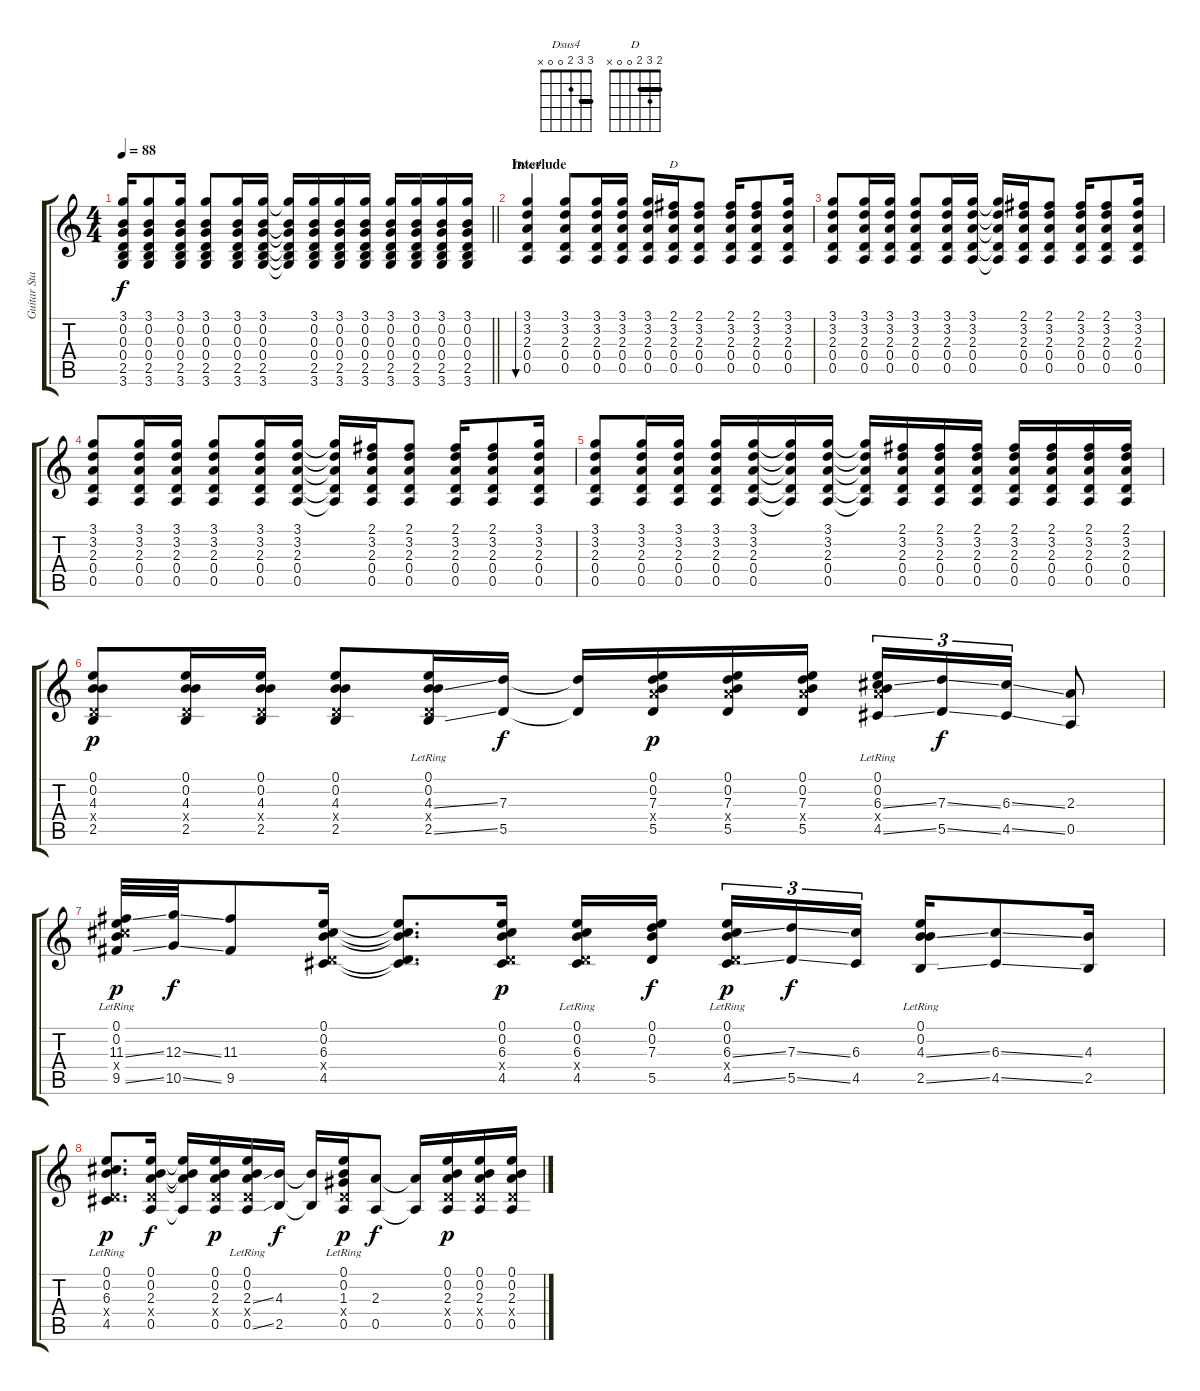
\track ("Guitar Standard Tuning" "Guitar Sta") {instrument electricguitarjazz}
\staff {score tabs}
\tuning (E4 B3 G3 D3 A2 E2) {hide}
\chord ("Dsus4" 3 3 2 0 0 x) {barre 3}
\chord ("D" 2 3 2 0 0 x) {barre 2}
\ts (4 4)
\tempo 88
\clef g2
\barLineRight lightlight
\ks c
(3.1 0.2 0.3 0.4 2.5 3.6).16{dy f} (3.1 0.2 0.3 0.4 2.5 3.6).8 (3.1 0.2 0.3 0.4 2.5 3.6).16 (3.1 0.2 0.3 0.4 2.5 3.6).8 (3.1 0.2 0.3 0.4 2.5 3.6).16 (3.1 0.2 0.3 0.4 2.5 3.6).16 (3.1{t} 0.2{t} 0.3{t} 0.4{t} 2.5{t} 3.6{t}).16 (3.1 0.2 0.3 0.4 2.5 3.6).16 (3.1 0.2 0.3 0.4 2.5 3.6).16 (3.1 0.2 0.3 0.4 2.5 3.6).16 (3.1 0.2 0.3 0.4 2.5 3.6).16 (3.1 0.2 0.3 0.4 2.5 3.6).16 (3.1 0.2 0.3 0.4 2.5 3.6).16 (3.1 0.2 0.3 0.4 2.5 3.6).16 |
\section ("" "Interlude")
(3.1 3.2 2.3 0.4 0.5).4{bu 60 ch "Dsus4"} (3.1 3.2 2.3 0.4 0.5).8 (3.1 3.2 2.3 0.4 0.5).16 (3.1 3.2 2.3 0.4 0.5).16 (3.1 3.2 2.3 0.4 0.5).16 (2.1 3.2 2.3 0.4 0.5).16{ch "D"} (2.1 3.2 2.3 0.4 0.5).8 (2.1 3.2 2.3 0.4 0.5).16 (2.1 3.2 2.3 0.4 0.5).8 (3.1 3.2 2.3 0.4 0.5).16 |
(3.1 3.2 2.3 0.4 0.5).8 (3.1 3.2 2.3 0.4 0.5).16 (3.1 3.2 2.3 0.4 0.5).16 (3.1 3.2 2.3 0.4 0.5).8 (3.1 3.2 2.3 0.4 0.5).16 (3.1 3.2 2.3 0.4 0.5).16 (3.1{t} 3.2{t} 2.3{t} 0.4{t} 0.5{t}).16 (2.1 3.2 2.3 0.4 0.5).16 (2.1 3.2 2.3 0.4 0.5).8 (2.1 3.2 2.3 0.4 0.5).16 (2.1 3.2 2.3 0.4 0.5).8 (3.1 3.2 2.3 0.4 0.5).16 |
(3.1 3.2 2.3 0.4 0.5).8 (3.1 3.2 2.3 0.4 0.5).16 (3.1 3.2 2.3 0.4 0.5).16 (3.1 3.2 2.3 0.4 0.5).8 (3.1 3.2 2.3 0.4 0.5).16 (3.1 3.2 2.3 0.4 0.5).16 (3.1{t} 3.2{t} 2.3{t} 0.4{t} 0.5{t}).16 (2.1 3.2 2.3 0.4 0.5).16 (2.1 3.2 2.3 0.4 0.5).8 (2.1 3.2 2.3 0.4 0.5).16 (2.1 3.2 2.3 0.4 0.5).8 (3.1 3.2 2.3 0.4 0.5).16 |
(3.1 3.2 2.3 0.4 0.5).8 (3.1 3.2 2.3 0.4 0.5).16 (3.1 3.2 2.3 0.4 0.5).16 (3.1 3.2 2.3 0.4 0.5).16 (3.1 3.2 2.3 0.4 0.5).16 (3.1{t} 3.2{t} 2.3{t} 0.4{t} 0.5{t}).16 (3.1 3.2 2.3 0.4 0.5).16 (3.1{t} 3.2{t} 2.3{t} 0.4{t} 0.5{t}).16 (2.1 3.2 2.3 0.4 0.5).16 (2.1 3.2 2.3 0.4 0.5).16 (2.1 3.2 2.3 0.4 0.5).16 (2.1 3.2 2.3 0.4 0.5).16 (2.1 3.2 2.3 0.4 0.5).16 (2.1 3.2 2.3 0.4 0.5).16 (2.1 3.2 2.3 0.4 0.5).16 |
(0.1 0.2 4.3 0.4{x} 2.5).8{dy p} (0.1 0.2 4.3 0.4{x} 2.5).16 (0.1 0.2 4.3 0.4{x} 2.5).16 (0.1 0.2 4.3 0.4{x} 2.5).8 (0.1{lr} 0.2{lr} 4.3{ss} 0.4{x} 2.5{ss}).16 (7.3 5.5).16{dy f} (7.3{t} 5.5{t}).16 (0.1 0.2 7.3 7.4{x} 5.5).16{dy p} (0.1 0.2 7.3 7.4{x} 5.5).16 (0.1 0.2 7.3 7.4{x} 5.5).16 (0.1{lr} 0.2{lr} 6.3{ss} 7.4{x} 4.5{ss}).16{tu (3 2)} (7.3{ss} 5.5{ss}).16{tu (3 2) dy f} (6.3{ss} 4.5{ss}).16{tu (3 2)} (2.3 0.5).8 |
(0.1{lr} 0.2{lr} 11.3{ss} 11.4{x} 9.5{ss}).32{dy p} (12.3{ss} 10.5{ss}).32{dy f} (11.3 9.5).8 (0.1 0.2 6.3 0.4{x} 4.5).16 (0.1{t} 0.2{t} 6.3{t} 0.4{t} 4.5{t}).8{d} (0.1 0.2 6.3 0.4{x} 4.5).16{dy p} (0.1{lr} 0.2{lr} 6.3 0.4{x} 4.5).16 (0.1 0.2 7.3 5.5).16{dy f beam splitsecondary} (0.1{lr} 0.2{lr} 6.3{ss} 0.4{x} 4.5{ss}).16{tu (3 2) dy p} (7.3{ss} 5.5{ss}).16{tu (3 2) dy f} (6.3 4.5).16{tu (3 2)} (0.1{lr} 0.2{lr} 4.3{ss} 2.5{ss}).16 (6.3{ss} 4.5{ss}).8 (4.3 2.5).16 |
(0.1{lr} 0.2{lr} 6.3 0.4{x} 4.5).8{d dy p} (0.1 0.2 2.3 0.4{x} 0.5).16{dy f} (0.1{t} 0.2{t} 2.3{t} 0.5{t}).16 (0.1 0.2 2.3 0.4{x} 0.5).16{dy p} (0.1{lr} 0.2{lr} 2.3{ss} 0.4{x} 0.5{ss}).16 (4.3 2.5).16{dy f} (4.3{t} 2.5{t}).16 (0.1{lr} 0.2{lr} 1.3 0.4{x} 0.5).16{dy p} (2.3 0.5).8{dy f} (2.3{t} 0.5{t}).16 (0.1 0.2 2.3 0.4{x} 0.5).16{dy p} (0.1 0.2 2.3 0.4{x} 0.5).16 (0.1 0.2 2.3 0.4{x} 0.5).16
